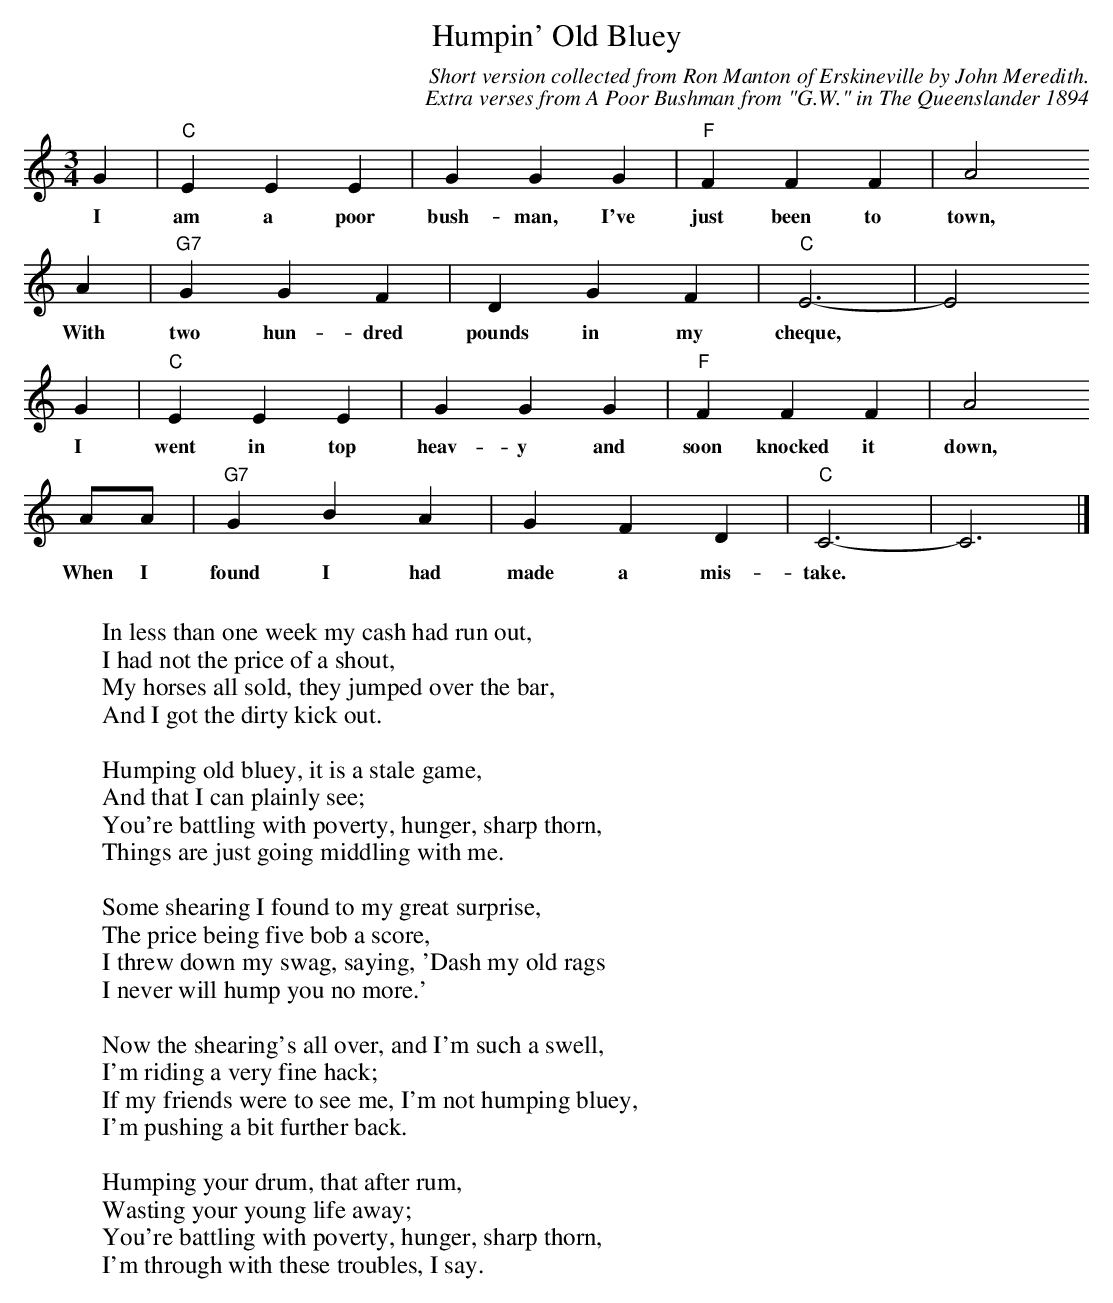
X:1
T:Humpin' Old Bluey
C:Short version collected from Ron Manton of Erskineville by John Meredith.
C:Extra verses from A Poor Bushman from "G.W." in The Queenslander 1894
M:3/4
L:1/4
K:C
G|"C"EEE|GGG|"F"FFF|A2
w:I am a poor bush-man, I've just been to town,
A|"G7"GGF|DGF|"C"E3-|E2
w:With two hun-dred pounds in my cheque,*
G|"C"EEE|GGG|"F"FFF|A2
w:I went in top heav-y and soon knocked it down,
A/A/|"G7"GBA|GFD|"C"C3-|C3|]
w:When I found I had made a mis-take.
W:
W:In less than one week my cash had run out,
W:I had not the price of a shout,
W:My horses all sold, they jumped over the bar,
W:And I got the dirty kick out.
W:
W:Humping old bluey, it is a stale game,
W:And that I can plainly see;
W:You're battling with poverty, hunger, sharp thorn,
W:Things are just going middling with me.
W:
W:Some shearing I found to my great surprise,
W:The price being five bob a score,
W:I threw down my swag, saying, 'Dash my old rags
W:I never will hump you no more.'
W:
W:Now the shearing's all over, and I'm such a swell,
W:I'm riding a very fine hack;
W:If my friends were to see me, I'm not humping bluey,
W:I'm pushing a bit further back.
W:
W:Humping your drum, that after rum,
W:Wasting your young life away;
W:You're battling with poverty, hunger, sharp thorn,
W:I'm through with these troubles, I say.
